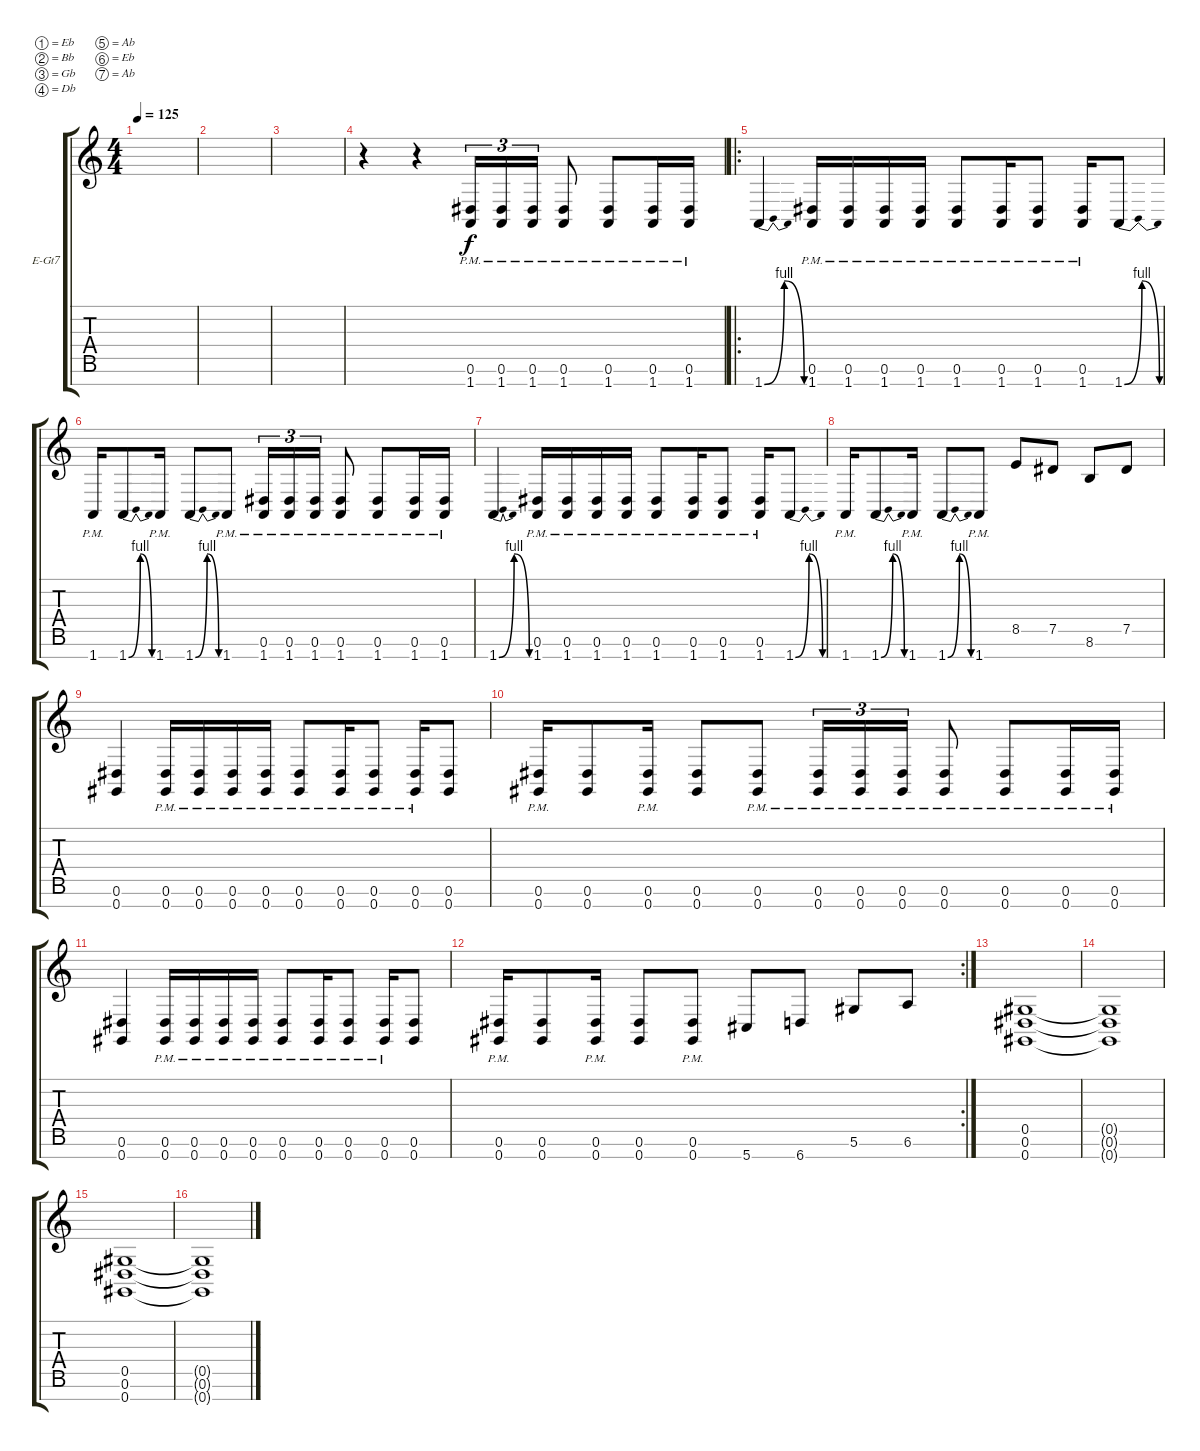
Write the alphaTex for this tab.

\defaultSystemsLayout 4
\bracketExtendMode groupsimilarinstruments
\firstSystemTrackNameOrientation horizontal
\otherSystemsTrackNameOrientation horizontal
\track ("Electric Guitar" "E-Gt7") {instrument distortionguitar}
\staff {score tabs}
\tuning (Eb4 Bb3 Gb3 Db3 Ab2 Eb2 Ab1)
\ts (4 4)
\tempo 125
\clef g2
\scale
0.485477
\ks c
|
\scale
0.257261 |
\scale
0.257261 |
\scale
0.333333 r.4 r.4 (1.7{pm} 0.6{pm}).16{tu (3 2)} (1.7{pm} 0.6{pm}).16{tu (3 2)} (1.7{pm} 0.6{pm}).16{tu (3 2)} (1.7{pm} 0.6{pm}).8 (1.7{pm} 0.6{pm}).8 (1.7{pm} 0.6{pm}).16 (1.7{pm} 0.6{pm}).16 |
\ro
\scale
0.333333 1.7{be (bendrelease 0 0 10.2 4 27.599999999999998 4 30 0)}.4 (1.7{pm} 0.6{pm}).16 (1.7{pm} 0.6{pm}).16 (1.7{pm} 0.6{pm}).16 (1.7{pm} 0.6{pm}).16 (0.6{pm} 1.7{pm}).8 (0.6{pm} 1.7{pm}).16 (0.6{pm} 1.7{pm}).8 (0.6{pm} 1.7{pm}).16 1.7{be (bendrelease 0 0 10.2 4 25.2 4 30 0)}.8 |
\scale
0.333333 1.7{pm}.16 1.7{be (bendrelease 0 0 10.2 4 25.2 4 30 0)}.8 1.7{pm}.16 1.7{be (bendrelease 0 0 10.2 4 24.599999999999998 4 30 0)}.8 1.7{pm}.8 (1.7{pm} 0.6{pm}).16{tu (3 2)} (1.7{pm} 0.6{pm}).16{tu (3 2)} (1.7{pm} 0.6{pm}).16{tu (3 2)} (1.7{pm} 0.6{pm}).8 (1.7{pm} 0.6{pm}).8 (1.7{pm} 0.6{pm}).16 (1.7{pm} 0.6{pm}).16 |
1.7{be (bendrelease 0 0 10.2 4 27.599999999999998 4 30 0)}.4 (1.7{pm} 0.6{pm}).16 (1.7{pm} 0.6{pm}).16 (1.7{pm} 0.6{pm}).16 (1.7{pm} 0.6{pm}).16 (0.6{pm} 1.7{pm}).8 (0.6{pm} 1.7{pm}).16 (0.6{pm} 1.7{pm}).8 (0.6{pm} 1.7{pm}).16 1.7{be (bendrelease 0 0 10.2 4 25.2 4 30 0)}.8 |
1.7{pm}.16 1.7{be (bendrelease 0 0 10.2 4 25.2 4 30 0)}.8 1.7{pm}.16 1.7{be (bendrelease 0 0 10.2 4 24.599999999999998 4 30 0)}.8 1.7{pm}.8 8.5.8 7.5.8 8.6.8 7.5.8 |
(0.7 0.6).4 (0.7{pm} 0.6{pm}).16 (0.7{pm} 0.6{pm}).16 (0.7{pm} 0.6{pm}).16 (0.7{pm} 0.6{pm}).16 (0.7{pm} 0.6{pm}).8 (0.7{pm} 0.6{pm}).16 (0.7{pm} 0.6{pm}).8 (0.7{pm} 0.6{pm}).16 (0.7 0.6).8 |
(0.7{pm} 0.6{pm}).16 (0.7 0.6).8 (0.7{pm} 0.6{pm}).16 (0.7 0.6).8 (0.7{pm} 0.6{pm}).8 (0.7{pm} 0.6{pm}).16{tu (3 2)} (0.7{pm} 0.6{pm}).16{tu (3 2)} (0.7{pm} 0.6{pm}).16{tu (3 2)} (0.7{pm} 0.6{pm}).8 (0.7{pm} 0.6{pm}).8 (0.7{pm} 0.6{pm}).16 (0.7{pm} 0.6{pm}).16 |
(0.7 0.6).4 (0.7{pm} 0.6{pm}).16 (0.7{pm} 0.6{pm}).16 (0.7{pm} 0.6{pm}).16 (0.7{pm} 0.6{pm}).16 (0.7{pm} 0.6{pm}).8 (0.7{pm} 0.6{pm}).16 (0.7{pm} 0.6{pm}).8 (0.7{pm} 0.6{pm}).16 (0.7 0.6).8 |
\rc 2
(0.7{pm} 0.6{pm}).16 (0.7 0.6).8 (0.7{pm} 0.6{pm}).16 (0.7 0.6).8 (0.7{pm} 0.6{pm}).8 5.7.8 6.7.8 5.6.8 6.6.8 |
(0.7 0.6 0.5).1 |
(0.7{t} 0.6{t} 0.5{t}).1 |
(0.7 0.6 0.5).1 |
(0.7{t} 0.6{t} 0.5{t}).1
